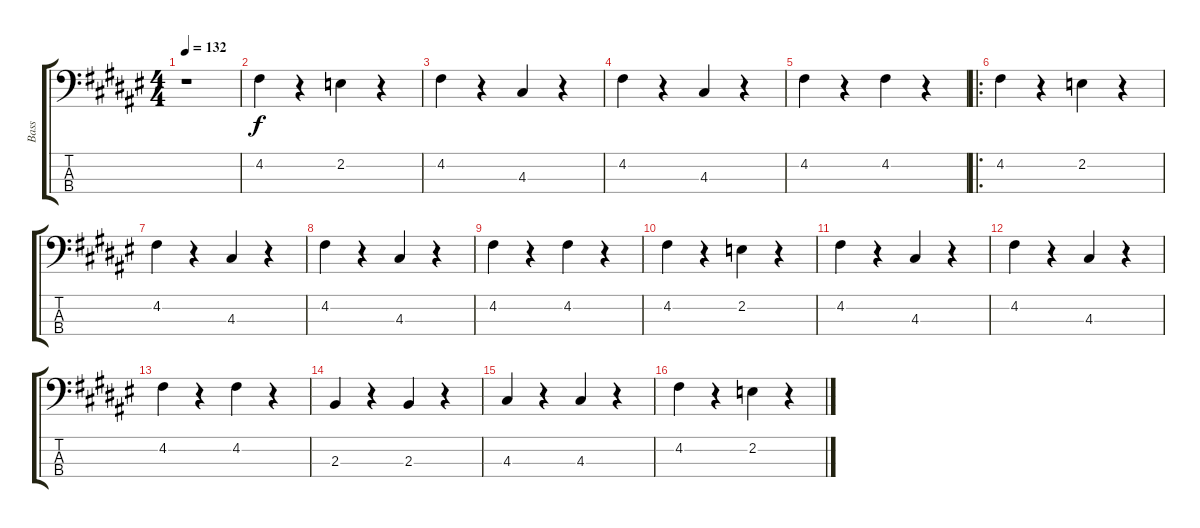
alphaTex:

\track ("Bass" "Bass") {instrument electricbassfinger}
\staff {score tabs}
\tuning (G2 D2 A1 E1) {hide}
\ts (4 4)
\tempo 132
\clef f4
\ks f#
r.1{dy f instrument electricbassfinger} |
4.2.4 r.4 2.2.4 r.4 |
4.2.4 r.4 4.3.4 r.4 |
4.2.4 r.4 4.3.4 r.4 |
4.2.4 r.4 4.2.4 r.4 |
\ro
4.2.4 r.4 2.2.4 r.4 |
4.2.4 r.4 4.3.4 r.4 |
4.2.4 r.4 4.3.4 r.4 |
4.2.4 r.4 4.2.4 r.4 |
4.2.4 r.4 2.2.4 r.4 |
4.2.4 r.4 4.3.4 r.4 |
4.2.4 r.4 4.3.4 r.4 |
4.2.4 r.4 4.2.4 r.4 |
2.3.4 r.4 2.3.4 r.4 |
4.3.4 r.4 4.3.4 r.4 |
4.2.4 r.4 2.2.4 r.4
